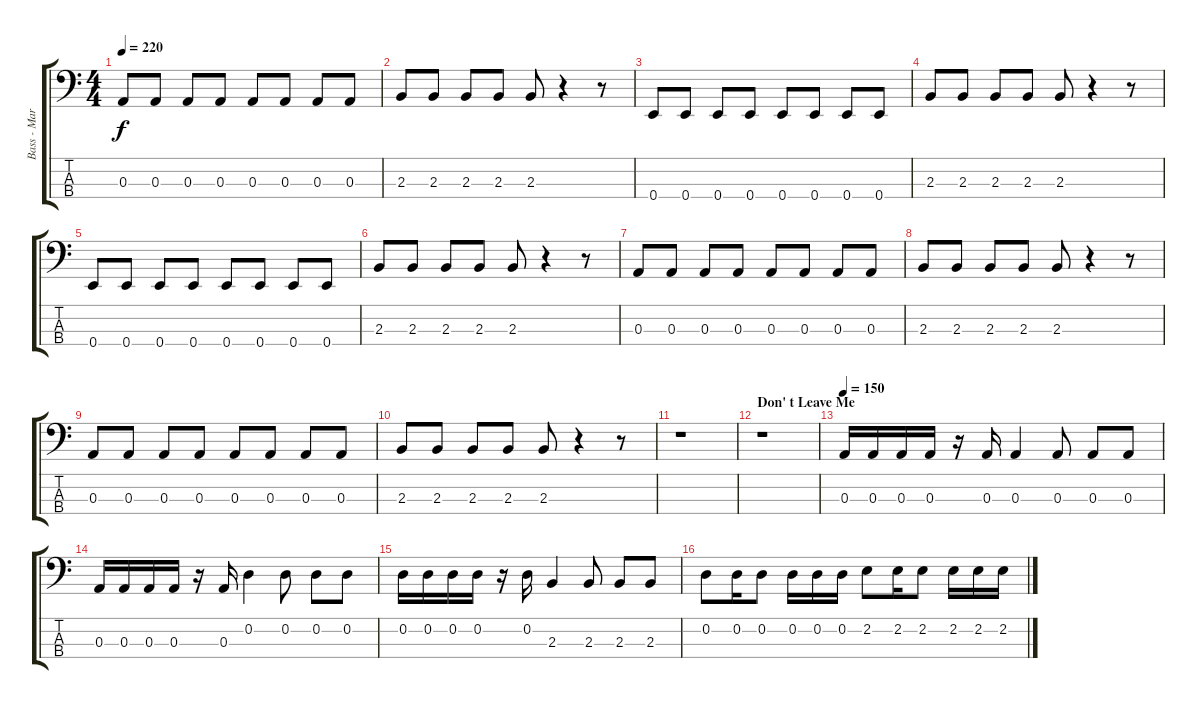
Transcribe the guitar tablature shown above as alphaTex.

\track ("Bass - Mark Allan Hoppus" "Bass - Mar") {instrument electricbasspick}
\staff {score tabs}
\tuning (G2 D2 A1 E1) {hide}
\ts (4 4)
\tempo 220
\clef f4
\ks c
0.3.8{dy f} 0.3.8 0.3.8 0.3.8 0.3.8 0.3.8 0.3.8 0.3.8 |
2.3.8 2.3.8 2.3.8 2.3.8 2.3.8 r.4 r.8 |
0.4.8 0.4.8 0.4.8 0.4.8 0.4.8 0.4.8 0.4.8 0.4.8 |
2.3.8 2.3.8 2.3.8 2.3.8 2.3.8 r.4 r.8 |
0.4.8 0.4.8 0.4.8 0.4.8 0.4.8 0.4.8 0.4.8 0.4.8 |
2.3.8 2.3.8 2.3.8 2.3.8 2.3.8 r.4 r.8 |
0.3.8 0.3.8 0.3.8 0.3.8 0.3.8 0.3.8 0.3.8 0.3.8 |
2.3.8 2.3.8 2.3.8 2.3.8 2.3.8 r.4 r.8 |
0.3.8 0.3.8 0.3.8 0.3.8 0.3.8 0.3.8 0.3.8 0.3.8 |
2.3.8 2.3.8 2.3.8 2.3.8 2.3.8 r.4 r.8 |
r.1 |
\section ("" "Don' t Leave Me")
r.1 |
\tempo 150
0.3.16 0.3.16 0.3.16 0.3.16 r.16 0.3.16 0.3.4 0.3.8 0.3.8 0.3.8 |
0.3.16 0.3.16 0.3.16 0.3.16 r.16 0.3.16 0.2.4 0.2.8 0.2.8 0.2.8 |
0.2.16 0.2.16 0.2.16 0.2.16 r.16 0.2.16 2.3.4 2.3.8 2.3.8 2.3.8 |
0.2.8 0.2.16 0.2.8 0.2.16 0.2.16 0.2.16 2.2.8 2.2.16 2.2.8 2.2.16 2.2.16 2.2.16
